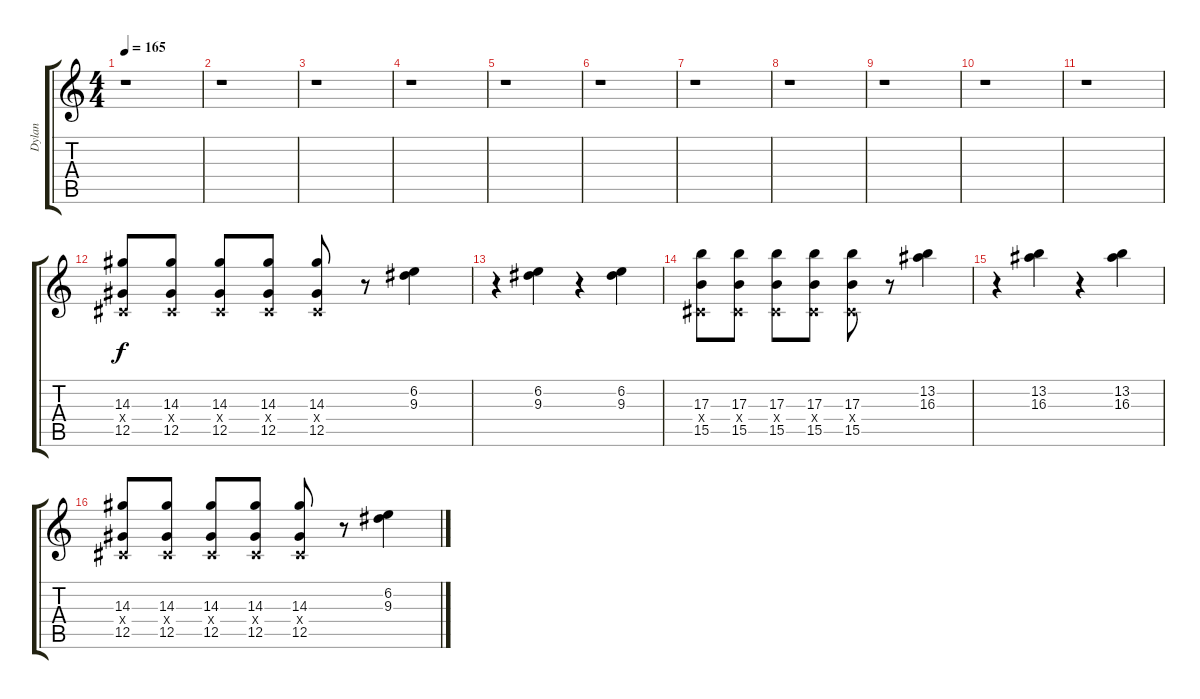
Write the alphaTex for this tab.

\track ("Dylan" "Dylan") {instrument distortionguitar}
\staff {score tabs}
\tuning (Eb4 Bb3 Gb3 Db3 Ab2 Db2) {hide}
\ts (4 4)
\tempo 165
\clef g2
\ks c
r.1{dy f} |
r.1 |
r.1 |
r.1 |
r.1 |
r.1 |
r.1 |
r.1 |
r.1 |
r.1 |
r.1 |
(14.3 0.4{x} 12.5).8 (14.3 0.4{x} 12.5).8 (14.3 0.4{x} 12.5).8 (14.3 0.4{x} 12.5).8 (14.3 0.4{x} 12.5).8 r.8 (6.2 9.3).4 |
r.4 (6.2 9.3).4 r.4 (6.2 9.3).4 |
(17.3 0.4{x} 15.5).8 (17.3 0.4{x} 15.5).8 (17.3 0.4{x} 15.5).8 (17.3 0.4{x} 15.5).8 (17.3 0.4{x} 15.5).8 r.8 (13.2 16.3).4 |
r.4 (13.2 16.3).4 r.4 (13.2 16.3).4 |
(14.3 0.4{x} 12.5).8 (14.3 0.4{x} 12.5).8 (14.3 0.4{x} 12.5).8 (14.3 0.4{x} 12.5).8 (14.3 0.4{x} 12.5).8 r.8 (6.2 9.3).4
